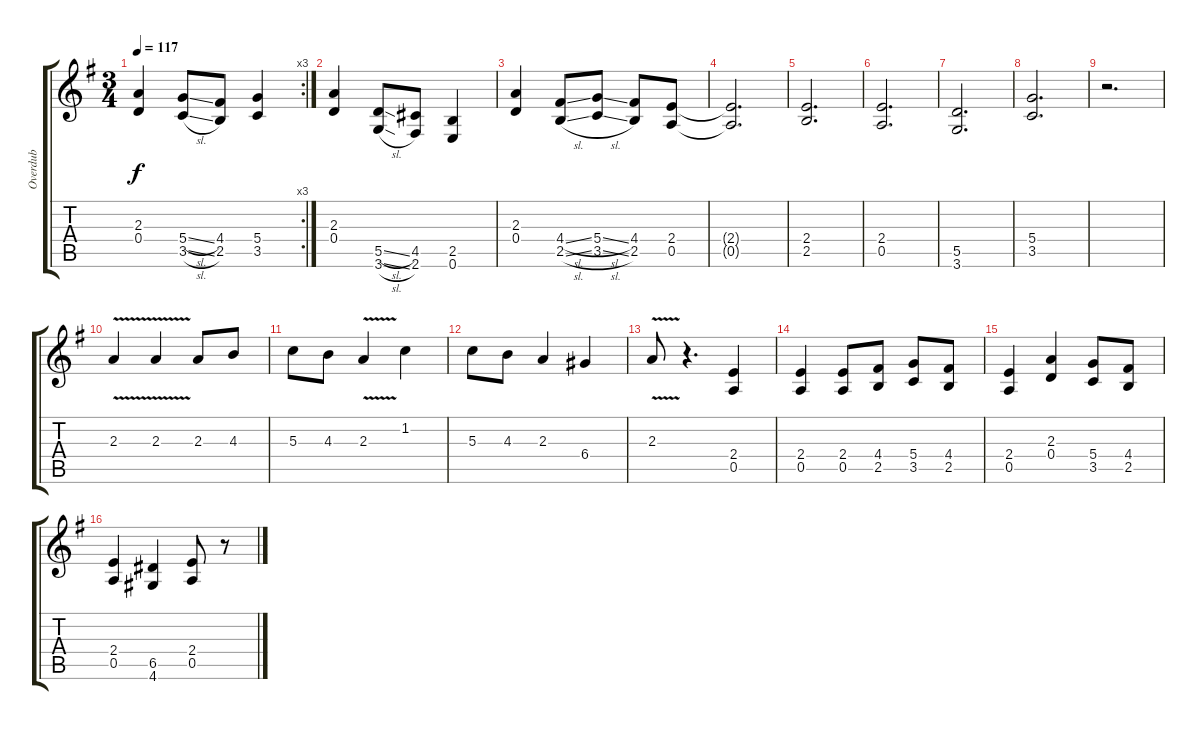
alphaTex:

\track ("Overdub" "Overdub") {instrument distortionguitar}
\staff {score tabs}
\tuning (E4 B3 G3 D3 A2 E2) {hide}
\rc 3
\ts (3 4)
\tempo 117
\clef g2
\ks g
(2.3 0.4).4{dy f} (5.4{sl} 3.5{sl}).8 (4.4 2.5).8 (5.4 3.5).4 |
(2.3 0.4).4{volume 11} (5.5{sl} 3.6{sl}).8 (4.5 2.6).8 (2.5 0.6).4 |
(2.3 0.4).4 (4.4{sl} 2.5{sl}).8 (5.4{sl} 3.5{sl}).8 (4.4 2.5).8 (2.4 0.5).8 |
(2.4{t} 0.5{t}).2{d} |
(2.4 2.5).2{d} |
(2.4 0.5).2{d} |
(5.5 3.6).2{d} |
(5.4 3.5).2{d} |
r.2{d} |
2.3{v}.4 2.3{v}.4 2.3.8 4.3.8 |
5.3.8 4.3.8 2.3{v}.4 1.2.4 |
5.3.8 4.3.8 2.3.4 6.4.4 |
2.3{v}.8 r.4{d} (2.4 0.5).4 |
(2.4 0.5).4 (2.4 0.5).8 (4.4 2.5).8 (5.4 3.5).8 (4.4 2.5).8 |
(2.4 0.5).4 (2.3 0.4).4 (5.4 3.5).8 (4.4 2.5).8 |
(2.4 0.5).4 (6.5 4.6).4 (2.4 0.5).8 r.8
